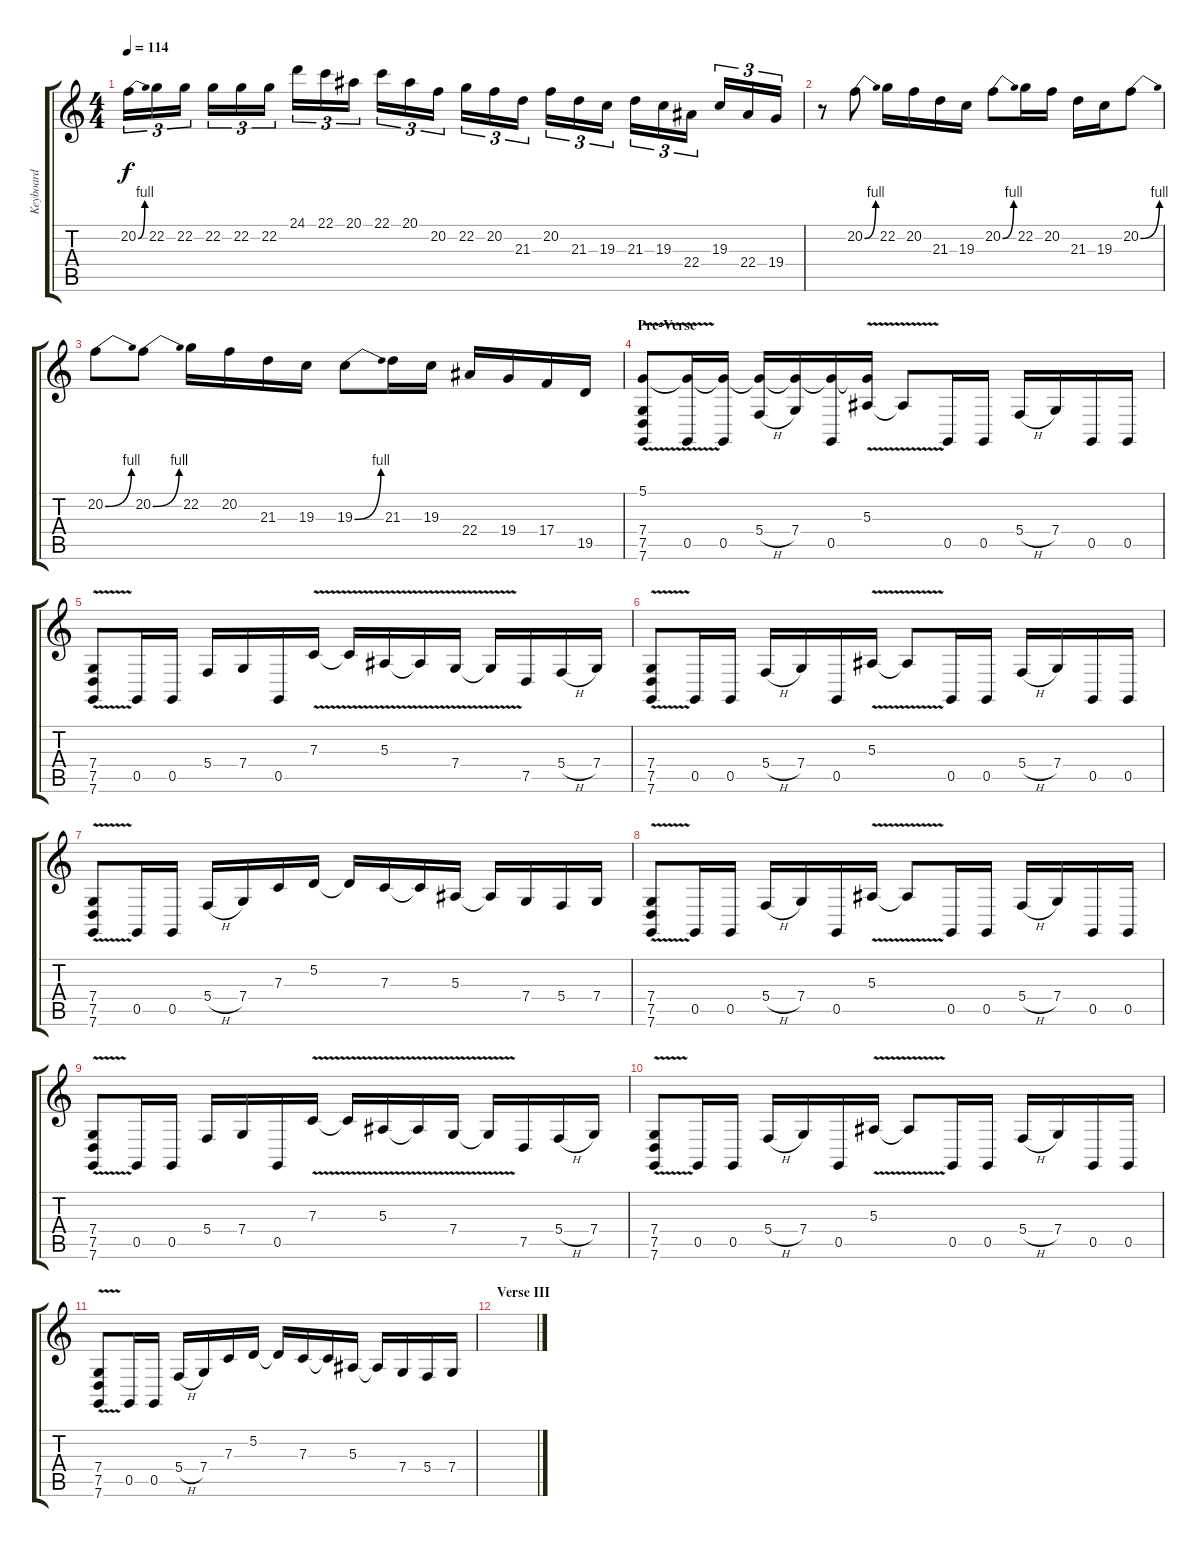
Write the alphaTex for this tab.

\track ("Keyboard" "Keyboard") {instrument lead1square}
\staff {score tabs}
\tuning (D4 A3 F3 C3 G2 C2) {hide}
\ts (4 4)
\tempo 114
\clef g2
\ks c
20.2{be (bend 0 0 60 4)}.16{tu (3 2) dy f} 22.2.16{tu (3 2)} 22.2.16{tu (3 2)} 22.2.16{tu (3 2)} 22.2.16{tu (3 2)} 22.2.16{tu (3 2)} 24.1.16{tu (3 2)} 22.1.16{tu (3 2)} 20.1.16{tu (3 2)} 22.1.16{tu (3 2)} 20.1.16{tu (3 2)} 20.2.16{tu (3 2)} 22.2.16{tu (3 2)} 20.2.16{tu (3 2)} 21.3.16{tu (3 2)} 20.2.16{tu (3 2)} 21.3.16{tu (3 2)} 19.3.16{tu (3 2)} 21.3.16{tu (3 2)} 19.3.16{tu (3 2)} 22.4.16{tu (3 2)} 19.3.16{tu (3 2)} 22.4.16{tu (3 2)} 19.4.16{tu (3 2)} |
r.8 20.2{be (bend 0 0 60 4)}.8 22.2.16 20.2.16 21.3.16 19.3.16 20.2{be (bend 0 0 60 4)}.8 22.2.16 20.2.16 21.3.16 19.3.16 20.2{be (bend 0 0 60 4)}.8 |
20.2{be (bend 0 0 60 4)}.8 20.2{be (bend 0 0 60 4)}.8 22.2.16 20.2.16 21.3.16 19.3.16 19.3{be (bend 0 0 60 4)}.8 21.3.16 19.3.16 22.4.16 19.4.16 17.4.16 19.5.16 |
\section ("" "Pre-Verse")
(5.1{v} 7.4{v} 7.5{v} 7.6{v}).8 (5.1{t} 0.5).16 (5.1{t} 0.5).16 (5.1{t} 5.4{h}).16 (5.1{t} 7.4).16 (5.1{t} 0.5).16 (5.1{t} 5.3{v}).16 5.3{t}.8 0.5.16 0.5.16 5.4{h}.16 7.4.16 0.5.16 0.5.16 |
(7.4{v} 7.5{v} 7.6{v}).8 0.5.16 0.5.16 5.4.16 7.4.16 0.5.16 7.3{v}.16 7.3{t}.16 5.3{v}.16 5.3{t}.16 7.4{v}.16 7.4{t}.16 7.5.16 5.4{h}.16 7.4.16 |
(7.4 7.5{v} 7.6{v}).8 0.5.16 0.5.16 5.4{h}.16 7.4.16 0.5.16 5.3{v}.16 5.3{t}.8 0.5.16 0.5.16 5.4{h}.16 7.4.16 0.5.16 0.5.16 |
(7.4{v} 7.5{v} 7.6{v}).8 0.5.16 0.5.16 5.4{h}.16 7.4.16 7.3.16 5.2.16 5.2{t}.16 7.3.16 7.3{t}.16 5.3.16 5.3{t}.16 7.4.16 5.4.16 7.4.16 |
(7.4{v} 7.5{v} 7.6{v}).8 0.5.16 0.5.16 5.4{h}.16 7.4.16 0.5.16 5.3{v}.16 5.3{t}.8 0.5.16 0.5.16 5.4{h}.16 7.4.16 0.5.16 0.5.16 |
(7.4{v} 7.5{v} 7.6{v}).8 0.5.16 0.5.16 5.4.16 7.4.16 0.5.16 7.3{v}.16 7.3{t}.16 5.3{v}.16 5.3{t}.16 7.4{v}.16 7.4{t}.16 7.5.16 5.4{h}.16 7.4.16 |
(7.4 7.5{v} 7.6{v}).8 0.5.16 0.5.16 5.4{h}.16 7.4.16 0.5.16 5.3{v}.16 5.3{t}.8 0.5.16 0.5.16 5.4{h}.16 7.4.16 0.5.16 0.5.16 |
(7.4{v} 7.5{v} 7.6{v}).8 0.5.16 0.5.16 5.4{h}.16 7.4.16 7.3.16 5.2.16 5.2{t}.16 7.3.16 7.3{t}.16 5.3.16 5.3{t}.16 7.4.16 5.4.16 7.4.16 |
\section ("" "Verse III")
